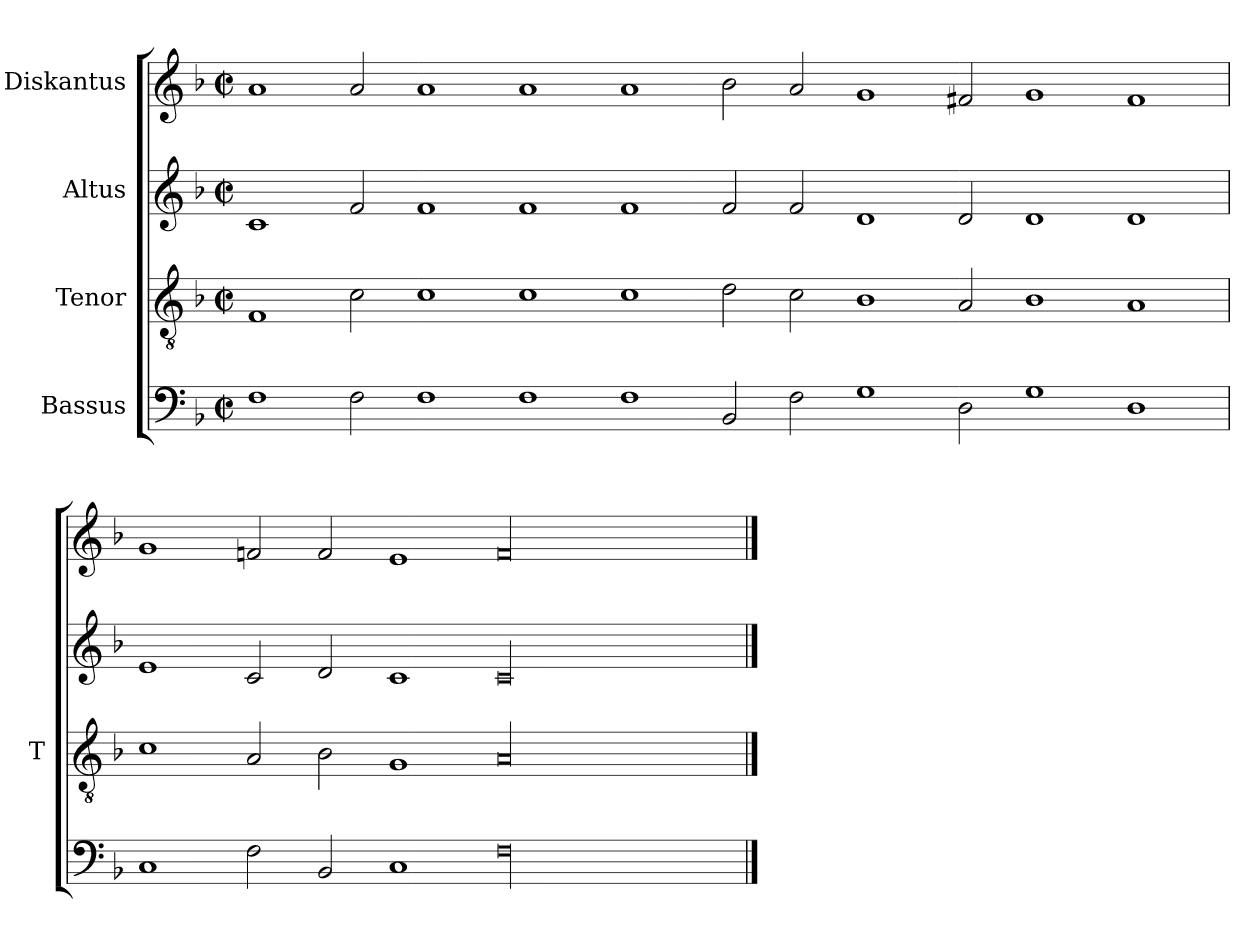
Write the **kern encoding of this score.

**kern	**kern	**kern	**kern
*part4	*part3	*part2	*part1
*staff4	*staff3	*staff2	*staff1
*I"Bassus	*I"Tenor	*I"Altus	*I"Diskantus
*	*I'T	*	*
*clefF4	*clefGv2	*clefG2	*clefG2
*k[b-]	*k[b-]	*k[b-]	*k[b-]
*M2/2	*M2/2	*M2/2	*M2/2
*met(c|)	*met(c|)	*met(c|)	*met(c|)
=	=	=	=
1F	1F	1c	1a
2F	2c	2f	2a
1F	1c	1f	1a
1F	1c	1f	1a
1F	1c	1f	1a
2BB-	2d	2f	2b-
2F	2c	2f	2a
1G	1B-	1d	1g
2D	2A	2d	2f#X
1G	1B-	1d	1g
1D	1A	1d	1f#
=	=	=	=
1C	1c	1e	1g
2F	2A	2c	2fn
2BB-	2B-	2d	2f
1C	1G	1c	1e
00F	00A	00c	00f
==	==	==	==
*-	*-	*-	*-
